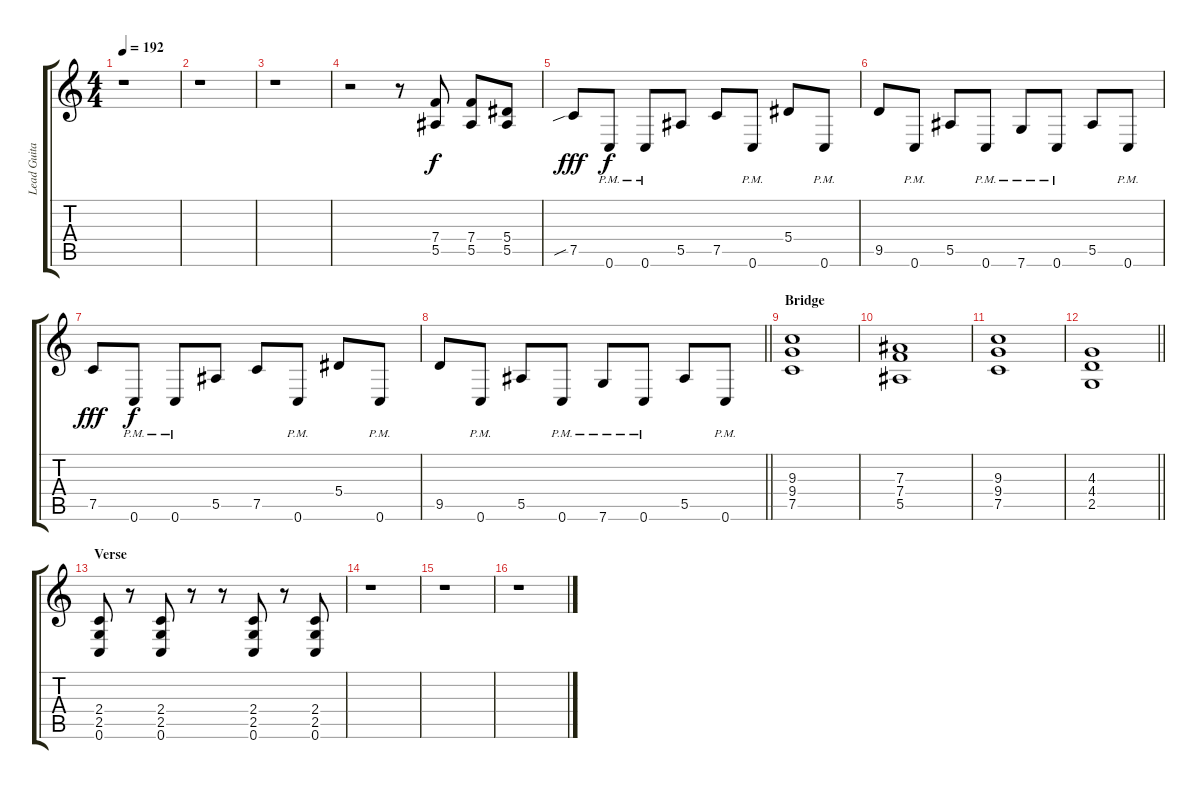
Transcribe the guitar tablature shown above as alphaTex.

\track ("Lead Guitar 2" "Lead Guita") {instrument distortionguitar}
\staff {score tabs}
\tuning (C4 G3 Eb3 Bb2 F2 C2) {hide}
\ts (4 4)
\tempo 192
\clef g2
\ks c
r.1{dy f} |
r.1 |
r.1 |
r.2 r.8 (7.4 5.5).8 (7.4 5.5).8 (5.4 5.5).8 |
7.5{sib}.8{dy fff volume 16} 0.6{pm}.8{dy f} 0.6{pm}.8 5.5.8 7.5.8 0.6{pm}.8 5.4.8 0.6{pm}.8 |
9.5.8 0.6{pm}.8 5.5.8 0.6{pm}.8 7.6{pm}.8 0.6{pm}.8 5.5.8 0.6{pm}.8 |
7.5.8{dy fff} 0.6{pm}.8{dy f} 0.6{pm}.8 5.5.8 7.5.8 0.6{pm}.8 5.4.8 0.6{pm}.8 |
\barLineRight lightlight
9.5.8 0.6{pm}.8 5.5.8 0.6{pm}.8 7.6{pm}.8 0.6{pm}.8 5.5.8 0.6{pm}.8 |
\section ("" "Bridge")
(9.3 9.4 7.5).1{volume 13} |
(7.3 7.4 5.5).1 |
(9.3 9.4 7.5).1 |
\barLineRight lightlight
(4.3 4.4 2.5).1 |
\section ("" "Verse")
(2.4 2.5 0.6).8 r.8 (2.4 2.5 0.6).8 r.8 r.8 (2.4 2.5 0.6).8 r.8 (2.4 2.5 0.6).8 |
r.1 |
r.1 |
r.1
